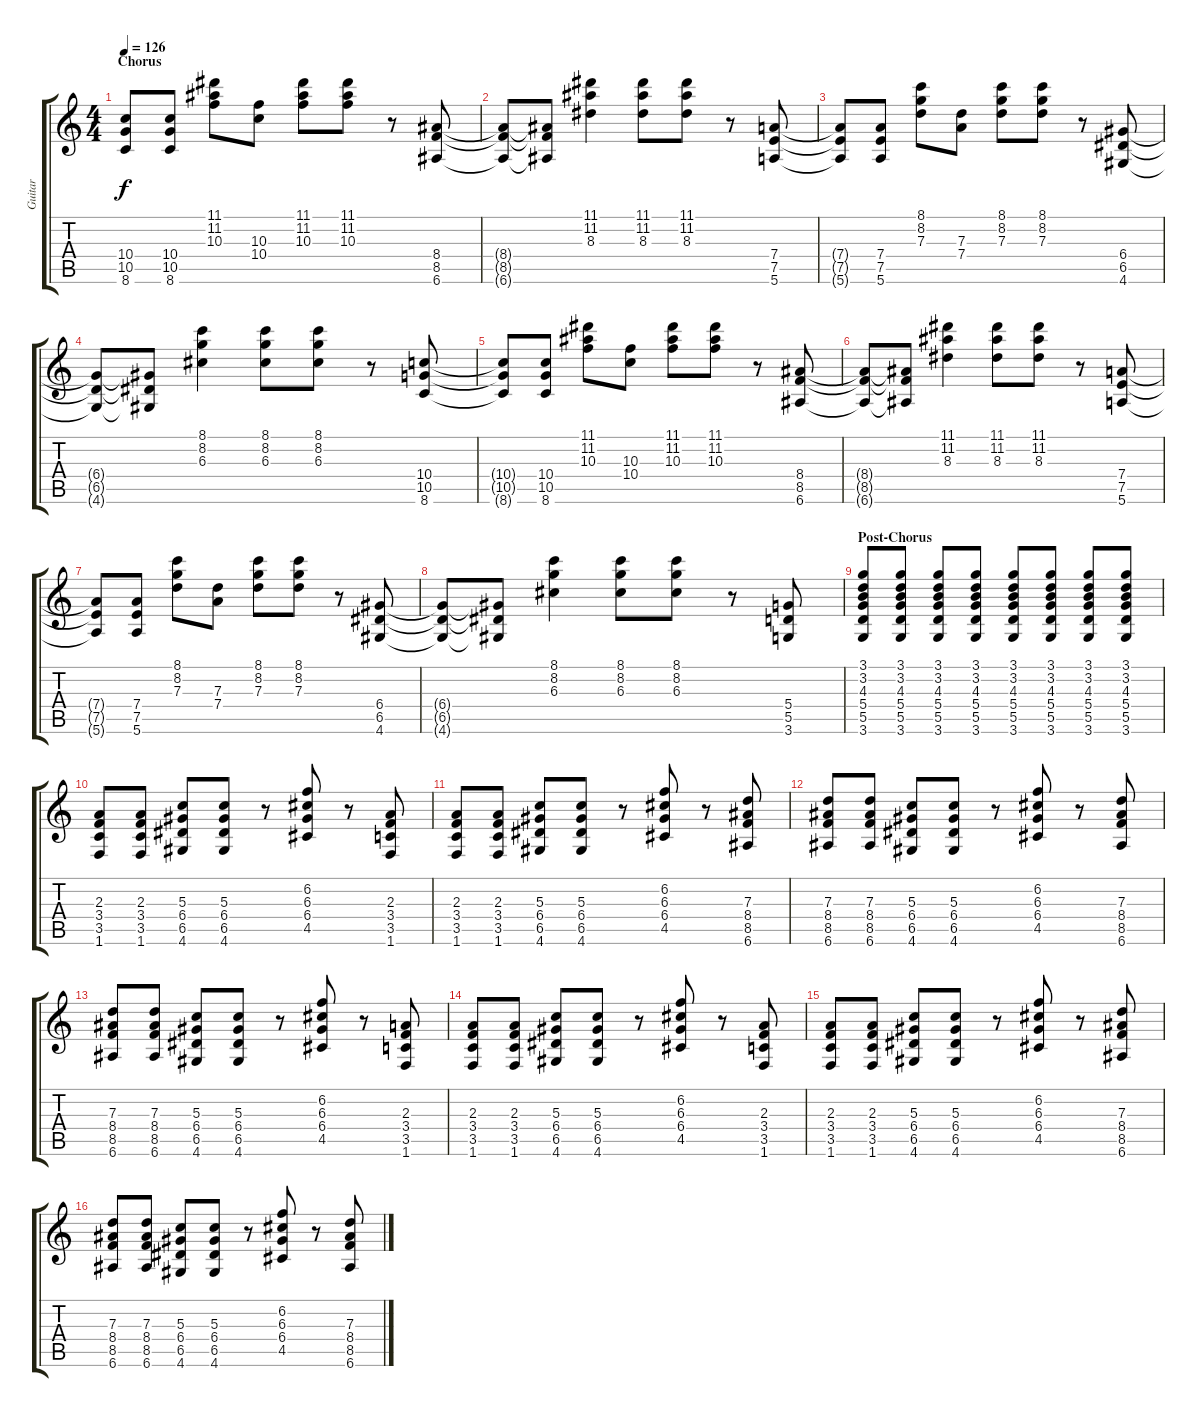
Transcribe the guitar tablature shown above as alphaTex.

\track ("Guitar" "Guitar") {instrument overdrivenguitar}
\staff {score tabs}
\tuning (E4 B3 G3 D3 A2 E2) {hide}
\ts (4 4)
\section ("" "Chorus")
\tempo 126
\clef g2
\ks c
(10.4{t} 10.5{t} 8.6{t}).8{dy f} (10.4 10.5 8.6).8 (11.1 11.2 10.3).8 (10.3 10.4).8 (11.1 11.2 10.3).8 (11.1 11.2 10.3).8 r.8 (8.4 8.5 6.6).8 |
(8.4{t} 8.5{t} 6.6{t}).8 (8.4{t} 8.5{t} 6.6{t}).8 (11.1 11.2 8.3).4 (11.1 11.2 8.3).8 (11.1 11.2 8.3).8 r.8 (7.4 7.5 5.6).8 |
(7.4{t} 7.5{t} 5.6{t}).8 (7.4 7.5 5.6).8 (8.1 8.2 7.3).8 (7.3 7.4).8 (8.1 8.2 7.3).8 (8.1 8.2 7.3).8 r.8 (6.4 6.5 4.6).8 |
(6.4{t} 6.5{t} 4.6{t}).8 (6.4{t} 6.5{t} 4.6{t}).8 (8.1 8.2 6.3).4 (8.1 8.2 6.3).8 (8.1 8.2 6.3).8 r.8 (10.4 10.5 8.6).8 |
(10.4{t} 10.5{t} 8.6{t}).8 (10.4 10.5 8.6).8 (11.1 11.2 10.3).8 (10.3 10.4).8 (11.1 11.2 10.3).8 (11.1 11.2 10.3).8 r.8 (8.4 8.5 6.6).8 |
(8.4{t} 8.5{t} 6.6{t}).8 (8.4{t} 8.5{t} 6.6{t}).8 (11.1 11.2 8.3).4 (11.1 11.2 8.3).8 (11.1 11.2 8.3).8 r.8 (7.4 7.5 5.6).8 |
(7.4{t} 7.5{t} 5.6{t}).8 (7.4 7.5 5.6).8 (8.1 8.2 7.3).8 (7.3 7.4).8 (8.1 8.2 7.3).8 (8.1 8.2 7.3).8 r.8 (6.4 6.5 4.6).8 |
(6.4{t} 6.5{t} 4.6{t}).8 (6.4{t} 6.5{t} 4.6{t}).8 (8.1 8.2 6.3).4 (8.1 8.2 6.3).8 (8.1 8.2 6.3).8 r.8 (5.4 5.5 3.6).8 |
\section ("" "Post-Chorus")
(3.1 3.2 4.3 5.4 5.5 3.6).8 (3.1 3.2 4.3 5.4 5.5 3.6).8 (3.1 3.2 4.3 5.4 5.5 3.6).8 (3.1 3.2 4.3 5.4 5.5 3.6).8 (3.1 3.2 4.3 5.4 5.5 3.6).8 (3.1 3.2 4.3 5.4 5.5 3.6).8 (3.1 3.2 4.3 5.4 5.5 3.6).8 (3.1 3.2 4.3 5.4 5.5 3.6).8 |
(2.3 3.4 3.5 1.6).8 (2.3 3.4 3.5 1.6).8 (5.3 6.4 6.5 4.6).8 (5.3 6.4 6.5 4.6).8 r.8 (6.2 6.3 6.4 4.5).8 r.8 (2.3 3.4 3.5 1.6).8 |
(2.3 3.4 3.5 1.6).8 (2.3 3.4 3.5 1.6).8 (5.3 6.4 6.5 4.6).8 (5.3 6.4 6.5 4.6).8 r.8 (6.2 6.3 6.4 4.5).8 r.8 (7.3 8.4 8.5 6.6).8 |
(7.3 8.4 8.5 6.6).8 (7.3 8.4 8.5 6.6).8 (5.3 6.4 6.5 4.6).8 (5.3 6.4 6.5 4.6).8 r.8 (6.2 6.3 6.4 4.5).8 r.8 (7.3 8.4 8.5 6.6).8 |
(7.3 8.4 8.5 6.6).8 (7.3 8.4 8.5 6.6).8 (5.3 6.4 6.5 4.6).8 (5.3 6.4 6.5 4.6).8 r.8 (6.2 6.3 6.4 4.5).8 r.8 (2.3 3.4 3.5 1.6).8 |
(2.3 3.4 3.5 1.6).8 (2.3 3.4 3.5 1.6).8 (5.3 6.4 6.5 4.6).8 (5.3 6.4 6.5 4.6).8 r.8 (6.2 6.3 6.4 4.5).8 r.8 (2.3 3.4 3.5 1.6).8 |
(2.3 3.4 3.5 1.6).8 (2.3 3.4 3.5 1.6).8 (5.3 6.4 6.5 4.6).8 (5.3 6.4 6.5 4.6).8 r.8 (6.2 6.3 6.4 4.5).8 r.8 (7.3 8.4 8.5 6.6).8 |
(7.3 8.4 8.5 6.6).8 (7.3 8.4 8.5 6.6).8 (5.3 6.4 6.5 4.6).8 (5.3 6.4 6.5 4.6).8 r.8 (6.2 6.3 6.4 4.5).8 r.8 (7.3 8.4 8.5 6.6).8
